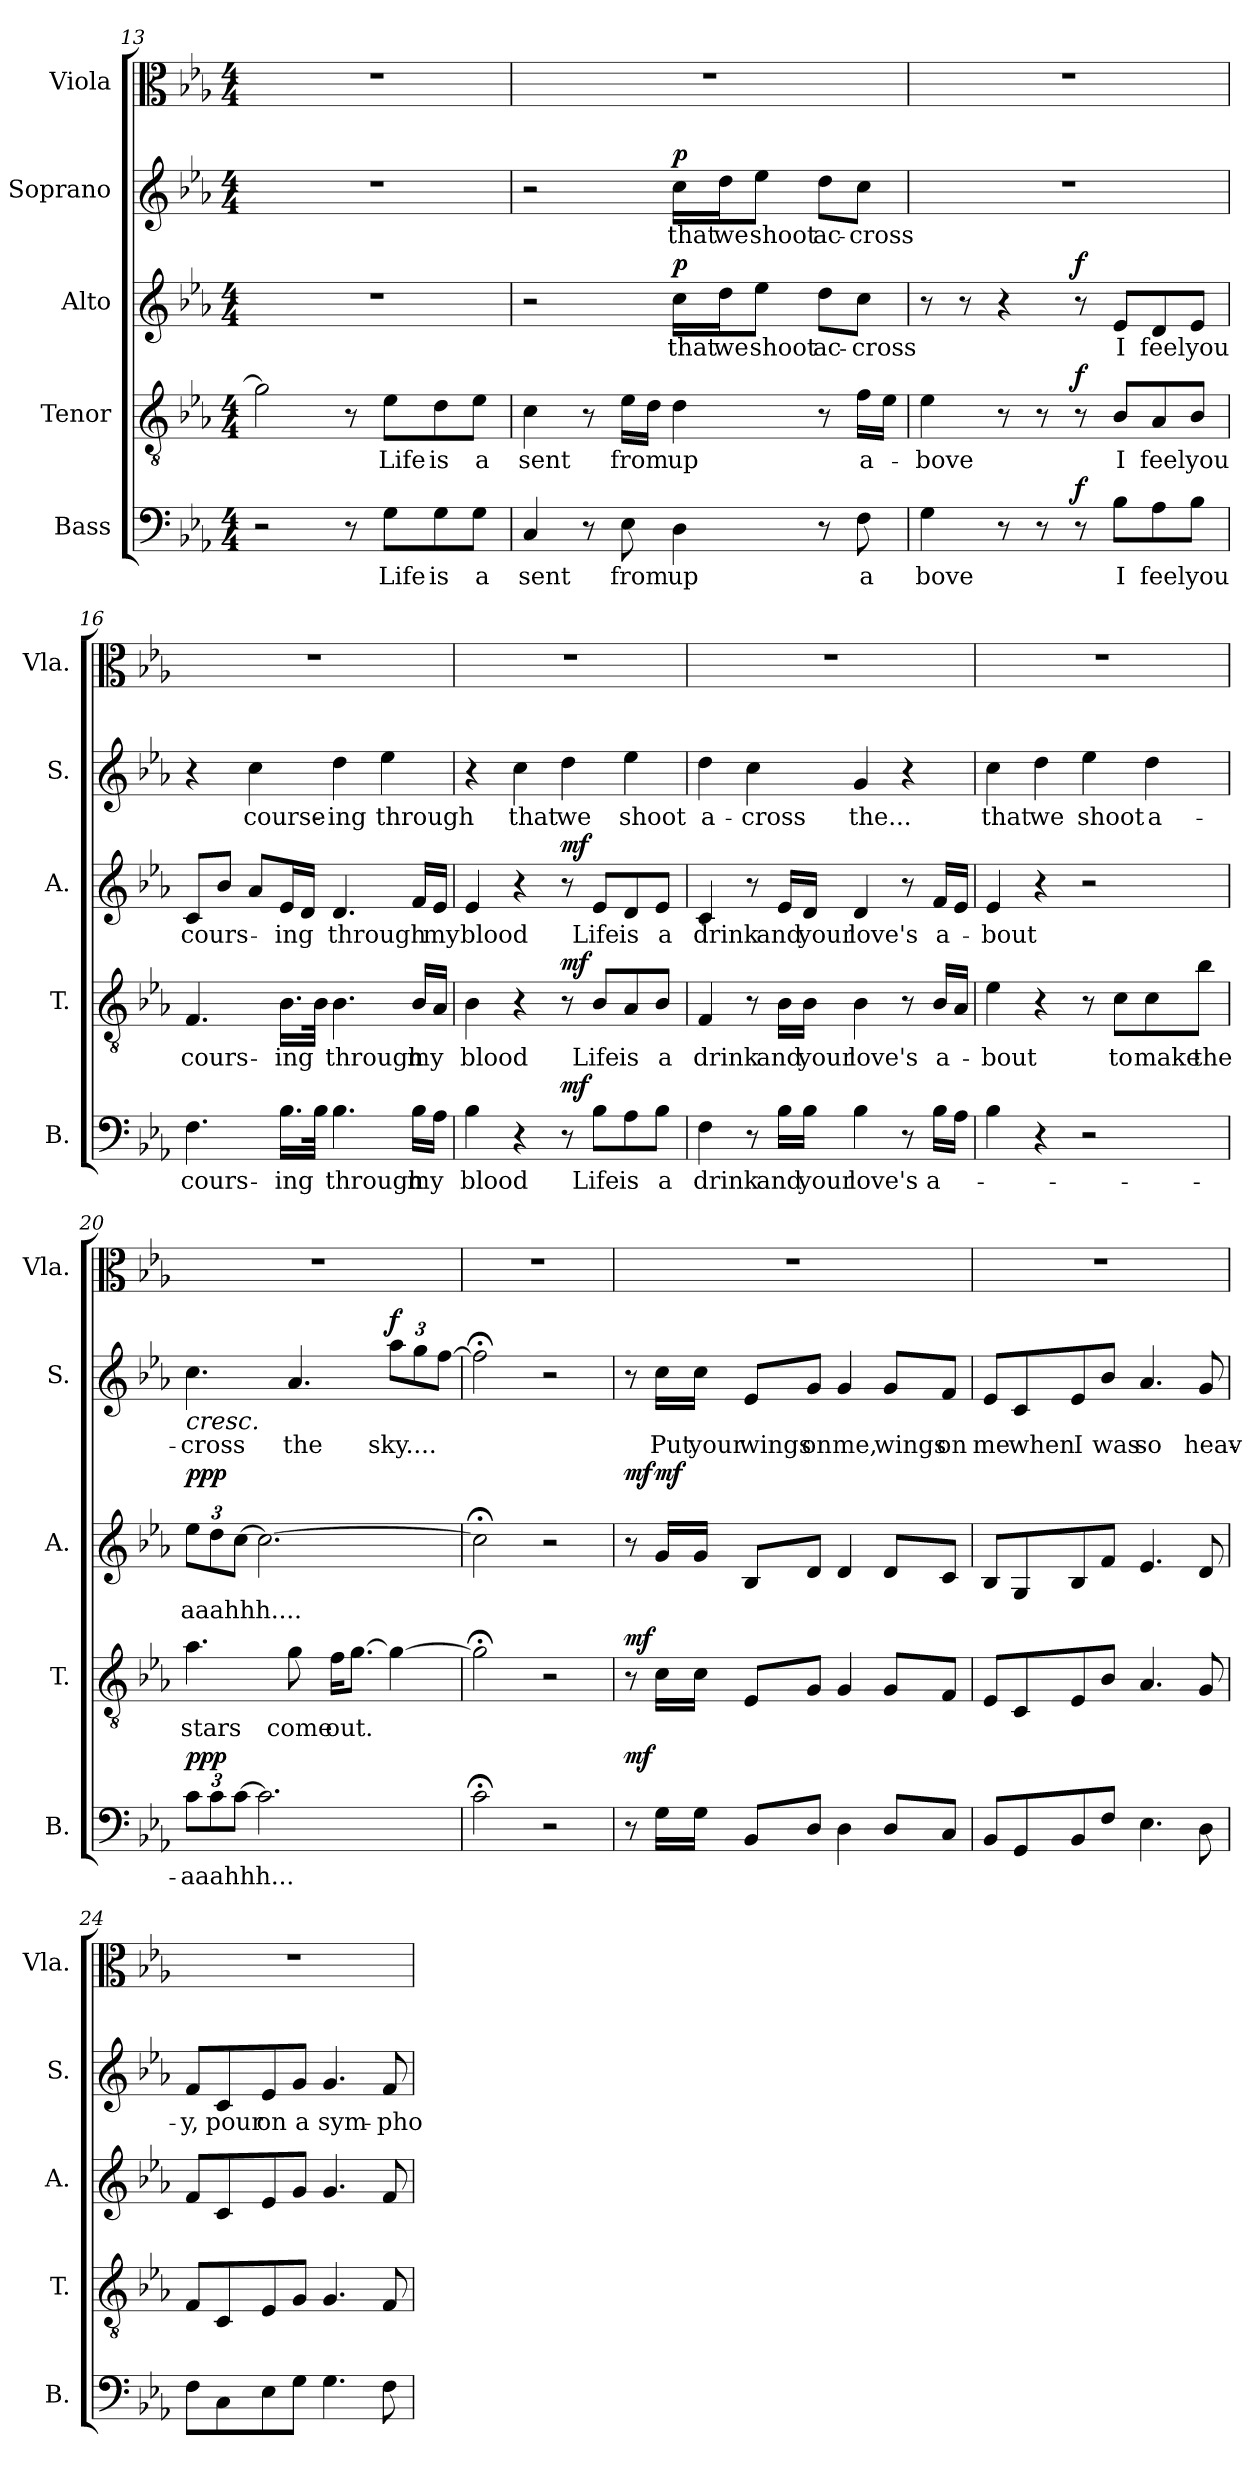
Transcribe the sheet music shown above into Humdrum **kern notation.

**kern	**text	**dynam	**kern	**text	**dynam	**kern	**text	**dynam	**kern	**text	**dynam	**kern
*part5	*part5	*part5	*part4	*part4	*part4	*part3	*part3	*part3	*part2	*part2	*part2	*part1
*staff5	*staff5	*staff5	*staff4	*staff4	*staff4	*staff3	*staff3	*staff3	*staff2	*staff2	*staff2	*staff1
*I"Bass	*	*	*I"Tenor	*	*	*I"Alto	*	*	*I"Soprano	*	*	*I"Viola
*I'B.	*	*	*I'T.	*	*	*I'A.	*	*	*I'S.	*	*	*I'Vla.
*clefF4	*	*	*clefGv2	*	*	*clefG2	*	*	*clefG2	*	*	*clefC3
*k[b-e-a-]	*	*	*k[b-e-a-]	*	*	*k[b-e-a-]	*	*	*k[b-e-a-]	*	*	*k[b-e-a-]
*M4/4	*	*	*M4/4	*	*	*M4/4	*	*	*M4/4	*	*	*M4/4
=13	=13	=13	=13	=13	=13	=13	=13	=13	=13	=13	=13	=13
2r	.	.	2g\]	.	.	1r	.	.	1r	.	.	1r
8r	.	.	8r	.	.	.	.	.	.	.	.	.
8G\L	Life	.	8e-\L	Life	.	.	.	.	.	.	.	.
8G\	is	.	8d\	is	.	.	.	.	.	.	.	.
8G\J	a	.	8e-\J	a	.	.	.	.	.	.	.	.
=14	=14	=14	=14	=14	=14	=14	=14	=14	=14	=14	=14	=14
4C/	sent	.	4c\	sent	.	2r	.	.	2r	.	.	1r
8r	.	.	8r	.	.	.	.	.	.	.	.	.
8E-\	from	.	16e-\LL	from	.	.	.	.	.	.	.	.
.	.	.	16d\JJ	.	.	.	.	.	.	.	.	.
!	!	!	!	!	!	!	!	!LO:DY:b	!	!	!LO:DY:b	!
4D\	up	.	4d\	up	.	16cc\LL	that	p	16cc\LL	that	p	.
.	.	.	.	.	.	16dd\J	we	.	16dd\J	we	.	.
.	.	.	.	.	.	8ee-\J	shoot	.	8ee-\J	shoot	.	.
8r	.	.	8r	.	.	8dd\L	ac-	.	8dd\L	ac-	.	.
8F\	a	.	16f\LL	a-	.	8cc\J	-cross	.	8cc\J	-cross	.	.
.	.	.	16e-\JJ	.	.	.	.	.	.	.	.	.
!!LO:PB:g=z
=15	=15	=15	=15	=15	=15	=15	=15	=15	=15	=15	=15	=15
4G\	bove	.	4e-\	bove	.	8r	.	.	1r	.	.	1r
.	.	.	.	.	.	8r	.	.	.	.	.	.
8r	.	.	8r	.	.	4r	.	.	.	.	.	.
8r	.	.	8r	.	.	.	.	.	.	.	.	.
!	!	!LO:DY:b	!	!	!LO:DY:b	!	!	!LO:DY:b	!	!	!	!
8r	.	f	8r	.	f	8r	.	f	.	.	.	.
8B-\L	I	.	8B-/L	I	.	8e-/L	I	.	.	.	.	.
8A-\	feel	.	8A-/	feel	.	8d/	feel	.	.	.	.	.
8B-\J	you	.	8B-/J	you	.	8e-/J	you	.	.	.	.	.
=16	=16	=16	=16	=16	=16	=16	=16	=16	=16	=16	=16	=16
4.F\	cours-	.	4.F/	cours-	.	8c/L	cours-	.	4r	.	.	1r
.	.	.	.	.	.	8b-/J	.	.	.	.	.	.
.	.	.	.	.	.	8a-/L	.	.	4cc\	course-	.	.
16.B-\LL	-ing	.	16.B-\LL	-ing	.	16e-/L	ing	.	.	.	.	.
.	.	.	.	.	.	16d/JJ	.	.	.	.	.	.
32B-\JJk	.	.	32B-\JJk	.	.	.	.	.	.	.	.	.
4.B-\	through	.	4.B-\	through	.	4.d/	through	.	4dd\	-ing	.	.
.	.	.	.	.	.	.	.	.	4ee-\	through	.	.
16B-\LL	my	.	16B-/LL	my	.	16f/LL	.	.	.	.	.	.
16A-\JJ	.	.	16A-/JJ	.	.	16e-/JJ	my	.	.	.	.	.
=17	=17	=17	=17	=17	=17	=17	=17	=17	=17	=17	=17	=17
4B-\	blood	.	4B-\	blood	.	4e-/	blood	.	4r	.	.	1r
4r	.	.	4r	.	.	4r	.	.	4cc\	that	.	.
!	!	!LO:DY:b	!	!	!LO:DY:b	!	!	!LO:DY:b	!	!	!	!
8r	.	mf	8r	.	mf	8r	.	mf	4dd\	we	.	.
8B-\L	Life	.	8B-/L	Life	.	8e-/L	Life	.	.	.	.	.
8A-\	is	.	8A-/	is	.	8d/	is	.	4ee-\	shoot	.	.
8B-\J	a	.	8B-/J	a	.	8e-/J	a	.	.	.	.	.
!!LO:LB:g=z
=18	=18	=18	=18	=18	=18	=18	=18	=18	=18	=18	=18	=18
4F\	drink	.	4F/	drink	.	4c/	drink	.	4dd\	a-	.	1r
8r	.	.	8r	.	.	8r	.	.	4cc\	-cross	.	.
16B-\LL	and	.	16B-\LL	and	.	16e-/LL	and	.	.	.	.	.
16B-\JJ	your	.	16B-\JJ	your	.	16d/JJ	your	.	.	.	.	.
4B-\	love's	.	4B-\	love's	.	4d/	love's	.	4g/	the...	.	.
8r	.	.	8r	.	.	8r	.	.	4r	.	.	.
16B-\LL	a-	.	16B-/LL	a-	.	16f/LL	a-	.	.	.	.	.
16A-\JJ	.	.	16A-/JJ	.	.	16e-/JJ	.	.	.	.	.	.
=19	=19	=19	=19	=19	=19	=19	=19	=19	=19	=19	=19	=19
4B-\	.	.	4e-\	bout	.	4e-/	bout	.	4cc\	that	.	1r
4r	.	.	4r	.	.	4r	.	.	4dd\	we	.	.
2r	.	.	8r	.	.	2r	.	.	4ee-\	shoot	.	.
.	.	.	8c\L	to	.	.	.	.	.	.	.	.
.	.	.	8c\	make	.	.	.	.	4dd\	a-	.	.
.	.	.	8b-\J	the	.	.	.	.	.	.	.	.
!!LO:PB:g=z
=20	=20	=20	=20	=20	=20	=20	=20	=20	=20	=20	=20	=20
*Xbrackettup	*	*	*	*	*	*Xbrackettup	*	*	*	*	*	*
!	!	!LO:DY:b	!	!	!	!	!	!LO:DY:b	!	!	!LO:HP:b	!
12c\L	aaahhh...	ppp	4.a-\	stars	.	12ee-\L	aaahhh....	ppp	4.cc\	-cross	<	1r
12c\	.	.	.	.	.	12dd\	.	.	.	.	.	.
[12c\J	.	.	.	.	.	[12cc\J	.	.	.	.	.	.
2.c\]	.	.	.	.	.	2.cc\_	.	.	.	.	.	.
.	.	.	8g\	come	.	.	.	.	4.a-/	the	.	.
.	.	.	16f\KL	out.	.	.	.	.	.	.	.	.
.	.	.	[8.g\J	.	.	.	.	.	.	.	.	.
*	*	*	*	*	*	*	*	*	*Xbrackettup	*	*	*
!	!	!	!	!	!	!	!	!	!	!	!LO:DY:b	!
.	.	.	4g\_	.	.	.	.	.	12aa-\L	sky....	f	.
.	.	.	.	.	.	.	.	.	12gg\	.	.	.
.	.	.	.	.	.	.	.	.	[12ff\J	.	.	.
.	.	.	.	.	.	.	.	.	.	.	[	.
=21	=21	=21	=21	=21	=21	=21	=21	=21	=21	=21	=21	=21
2c;<\	.	.	2g;<\]	.	.	2cc;<\]	.	.	2ff;<\]	.	.	1r
2r	.	.	2r	.	.	2r	.	.	2r	.	.	.
=22	=22	=22	=22	=22	=22	=22	=22	=22	=22	=22	=22	=22
!	!	!LO:DY:b	!	!	!LO:DY:b	!	!	!LO:DY:b	!	!	!	!
8r	.	mf	8r	.	mf	8r	.	mf	8r	.	.	1r
!	!	!	!	!	!	!	!	!LO:DY:a	!	!	!	!
16G\LL	.	.	16c\LL	.	.	16g/LL	.	mf	16cc\LL	Put	.	.
16G\JJ	.	.	16c\JJ	.	.	16g/JJ	.	.	16cc\JJ	your	.	.
8BB-/L	.	.	8E-/L	.	.	8B-/L	.	.	8e-/L	wings	.	.
8D/J	.	.	8G/J	.	.	8d/J	.	.	8g/J	on	.	.
4D\	.	.	4G/	.	.	4d/	.	.	4g/	me,	.	.
8D/L	.	.	8G/L	.	.	8d/L	.	.	8g/L	wings	.	.
8C/J	.	.	8F/J	.	.	8c/J	.	.	8f/J	on	.	.
!!LO:LB:g=z
=23	=23	=23	=23	=23	=23	=23	=23	=23	=23	=23	=23	=23
8BB-/L	.	.	8E-/L	.	.	8B-/L	.	.	8e-/L	me	.	1r
8GG/	.	.	8C/	.	.	8G/	.	.	8c/	when	.	.
8BB-/	.	.	8E-/	.	.	8B-/	.	.	8e-/	I	.	.
8F/J	.	.	8B-/J	.	.	8f/J	.	.	8b-/J	was	.	.
4.E-\	.	.	4.A-/	.	.	4.e-/	.	.	4.a-/	so	.	.
8D\	.	.	8G/	.	.	8d/	.	.	8g/	heav-	.	.
=24	=24	=24	=24	=24	=24	=24	=24	=24	=24	=24	=24	=24
8F\L	.	.	8F/L	.	.	8f/L	.	.	8f/L	-y,	.	1r
8C\	.	.	8C/	.	.	8c/	.	.	8c/	pour	.	.
8E-\	.	.	8E-/	.	.	8e-/	.	.	8e-/	on	.	.
8G\J	.	.	8G/J	.	.	8g/J	.	.	8g/J	a	.	.
4.G\	.	.	4.G/	.	.	4.g/	.	.	4.g/	sym-	.	.
8F\	.	.	8F/	.	.	8f/	.	.	8f/	-pho-	.	.
=	=	=	=	=	=	=	=	=	=	=	=	=
*-	*-	*-	*-	*-	*-	*-	*-	*-	*-	*-	*-	*-
